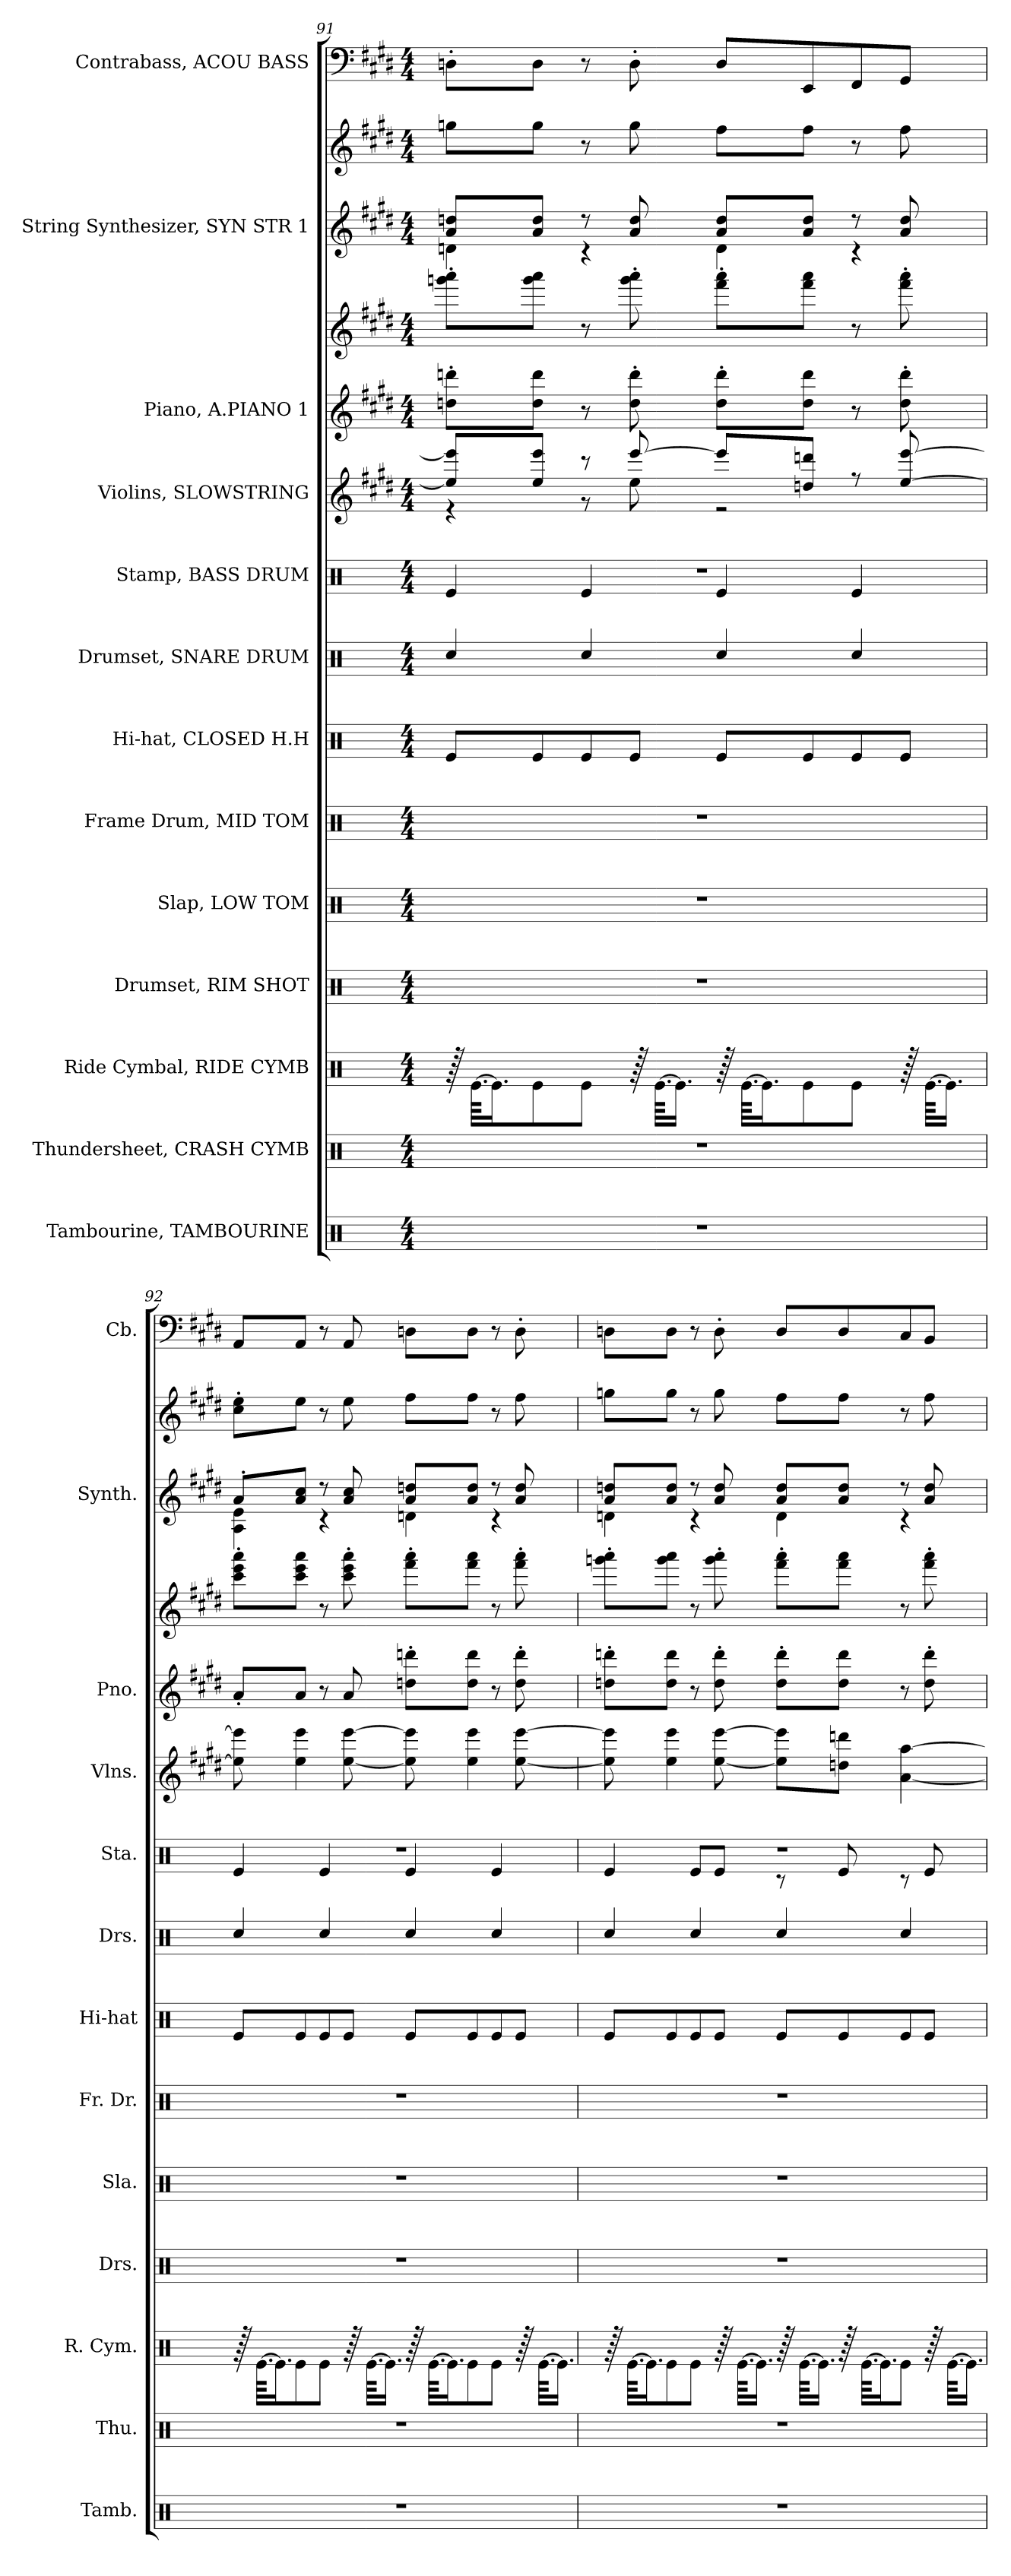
**kern	**kern	**kern	**kern	**kern	**kern	**kern	**kern	**kern	**kern	**kern	**kern	**kern	**kern	**kern
*part13	*part12	*part11	*part10	*part9	*part8	*part7	*part6	*part5	*part4	*part3	*part3	*part2	*part2	*part1
*staff15	*staff14	*staff13	*staff12	*staff11	*staff10	*staff9	*staff8	*staff7	*staff6	*staff5	*staff4	*staff3	*staff2	*staff1
*I"Tambourine, TAMBOURINE	*I"Thundersheet, CRASH CYMB	*I"Ride Cymbal, RIDE CYMB	*I"Drumset, RIM SHOT	*I"Slap, LOW TOM	*I"Frame Drum, MID TOM	*I"Hi-hat, CLOSED H.H	*I"Drumset, SNARE DRUM	*I"Stamp, BASS DRUM	*I"Violins, SLOWSTRING	*I"Piano, A.PIANO 1	*	*I"String Synthesizer, SYN STR 1	*	*I"Contrabass, ACOU BASS
*I'Tamb.	*I'Thu.	*I'R. Cym.	*I'Drs.	*I'Sla.	*I'Fr. Dr.	*I'Hi-hat	*I'Drs.	*I'Sta.	*I'Vlns.	*I'Pno.	*	*I'Synth.	*	*I'Cb.
!!LO:PB:g=z
*clefX	*clefX	*clefX	*clefX	*clefX	*clefX	*clefX	*clefX	*clefX	*clefG2	*clefG2	*clefG2	*clefG2	*clefG2	*clefF4
*	*	*	*	*	*	*	*	*	*	*	*	*	*	*ITrd7c12
*k[]	*k[]	*k[]	*k[]	*k[]	*k[]	*k[]	*k[]	*k[]	*k[f#c#g#d#]	*k[f#c#g#d#]	*k[f#c#g#d#]	*k[f#c#g#d#]	*k[f#c#g#d#]	*k[f#c#g#d#]
*M4/4	*M4/4	*M4/4	*M4/4	*M4/4	*M4/4	*M4/4	*M4/4	*M4/4	*M4/4	*M4/4	*M4/4	*M4/4	*M4/4	*M4/4
=91	=91	=91	=91	=91	=91	=91	=91	=91	=91	=91	=91	=91	=91	=91
*	*	*	*	*	*	*	*	*^	*^	*	*	*^	*	*
1r	1r	128r	1r	1r	1r	8Re/L	4Rcc/	1r	4Re/	8ee/] 8eee/]L	4r	8ddn\' 8dddn\'L	8gggn\' 8aaa\'L	8a/ 8ddn/L	4dn\	8ggn\L	8DDn'\L
.	.	[64.Re\KKLL	.	.	.	.	.	.	.	.	.	.	.	.	.	.	.
.	.	16.Re\J]	.	.	.	.	.	.	.	.	.	.	.	.	.	.	.
.	.	8Re\	.	.	.	8Re/	.	.	.	8ee/ 8eee/J	.	8dd\ 8ddd\J	8ggg\ 8aaa\J	8a/ 8dd/J	.	8gg\J	8DD\J
.	.	8Re\J	.	.	.	8Re/	4Rcc/	.	4Re/	8r	8r	8r	8r	8r	4r	8r	8r
.	.	128r	.	.	.	8Re/J	.	.	.	[8eee/	8ee\	8dd\' 8ddd\'	8ggg\' 8aaa\'	8a/ 8dd/	.	8gg\	8DD'\
.	.	[64.Re\KKLL	.	.	.	.	.	.	.	.	.	.	.	.	.	.	.
.	.	16.Re\JJ]	.	.	.	.	.	.	.	.	.	.	.	.	.	.	.
.	.	128r	.	.	.	8Re/L	4Rcc/	.	4Re/	8eee/L]	2r	8dd\' 8ddd\'L	8fff#\' 8aaa\'L	8a/ 8dd/L	4d\	8ff#\L	8DD/L
.	.	[64.Re\KKLL	.	.	.	.	.	.	.	.	.	.	.	.	.	.	.
.	.	16.Re\J]	.	.	.	.	.	.	.	.	.	.	.	.	.	.	.
.	.	8Re\	.	.	.	8Re/	.	.	.	8ddn/ 8dddn/J	.	8dd\ 8ddd\J	8fff#\ 8aaa\J	8a/ 8dd/J	.	8ff#\J	8EEE/
.	.	8Re\J	.	.	.	8Re/	4Rcc/	.	4Re/	8r	.	8r	8r	8r	4r	8r	8FFF#/
.	.	128r	.	.	.	8Re/J	.	.	.	[8ee/ [8eee/	.	8dd\' 8ddd\'	8fff#\' 8aaa\'	8a/ 8dd/	.	8ff#\	8GGG#/J
.	.	[64.Re\KKLL	.	.	.	.	.	.	.	.	.	.	.	.	.	.	.
.	.	16.Re\JJ]	.	.	.	.	.	.	.	.	.	.	.	.	.	.	.
*	*	*	*	*	*	*	*	*	*	*v	*v	*	*	*	*	*	*
!!LO:PB:g=z
=92	=92	=92	=92	=92	=92	=92	=92	=92	=92	=92	=92	=92	=92	=92	=92	=92
1r	1r	128r	1r	1r	1r	8Re/L	4Rcc/	1r	4Re/	8ee\] 8eee\]	8a'/L	8ccc#\' 8eee\' 8aaa\'L	8a'/L	4A\ 4e\	8cc#\' 8ee\'L	8AAA/L
.	.	[64.Re\KKLL	.	.	.	.	.	.	.	.	.	.	.	.	.	.
.	.	16.Re\J]	.	.	.	.	.	.	.	.	.	.	.	.	.	.
.	.	8Re\	.	.	.	8Re/	.	.	.	4ee\ 4eee\	8a/J	8ccc#\ 8eee\ 8aaa\J	8a/ 8cc#/J	.	8ee\J	8AAA/J
.	.	8Re\J	.	.	.	8Re/	4Rcc/	.	4Re/	.	8r	8r	8r	4r	8r	8r
.	.	128r	.	.	.	8Re/J	.	.	.	[8ee\ [8eee\	8a/	8ccc#\' 8eee\' 8aaa\'	8a/ 8cc#/	.	8ee\	8AAA/
.	.	[64.Re\KKLL	.	.	.	.	.	.	.	.	.	.	.	.	.	.
.	.	16.Re\JJ]	.	.	.	.	.	.	.	.	.	.	.	.	.	.
.	.	128r	.	.	.	8Re/L	4Rcc/	.	4Re/	8ee\] 8eee\]	8ddn\' 8dddn\'L	8fff#\' 8aaa\'L	8a/ 8ddn/L	4dn\	8ff#\L	8DDn\L
.	.	[64.Re\KKLL	.	.	.	.	.	.	.	.	.	.	.	.	.	.
.	.	16.Re\J]	.	.	.	.	.	.	.	.	.	.	.	.	.	.
.	.	8Re\	.	.	.	8Re/	.	.	.	4ee\ 4eee\	8dd\ 8ddd\J	8fff#\ 8aaa\J	8a/ 8dd/J	.	8ff#\J	8DD\J
.	.	8Re\J	.	.	.	8Re/	4Rcc/	.	4Re/	.	8r	8r	8r	4r	8r	8r
.	.	128r	.	.	.	8Re/J	.	.	.	[8ee\ [8eee\	8dd\' 8ddd\'	8fff#\' 8aaa\'	8a/ 8dd/	.	8ff#\	8DD'\
.	.	[64.Re\KKLL	.	.	.	.	.	.	.	.	.	.	.	.	.	.
.	.	16.Re\JJ]	.	.	.	.	.	.	.	.	.	.	.	.	.	.
!!LO:PB:g=z
=93	=93	=93	=93	=93	=93	=93	=93	=93	=93	=93	=93	=93	=93	=93	=93	=93
1r	1r	128r	1r	1r	1r	8Re/L	4Rcc/	1r	4Re/	8ee\] 8eee\]	8ddn\' 8dddn\'L	8gggn\' 8aaa\'L	8a/ 8ddn/L	4dn\	8ggn\L	8DDn\L
.	.	[64.Re\KKLL	.	.	.	.	.	.	.	.	.	.	.	.	.	.
.	.	16.Re\J]	.	.	.	.	.	.	.	.	.	.	.	.	.	.
.	.	8Re\	.	.	.	8Re/	.	.	.	4ee\ 4eee\	8dd\ 8ddd\J	8ggg\ 8aaa\J	8a/ 8dd/J	.	8gg\J	8DD\J
.	.	8Re\J	.	.	.	8Re/	4Rcc/	.	8Re/L	.	8r	8r	8r	4r	8r	8r
.	.	128r	.	.	.	8Re/J	.	.	8Re/J	[8ee\ [8eee\	8dd\' 8ddd\'	8ggg\' 8aaa\'	8a/ 8dd/	.	8gg\	8DD'\
.	.	[64.Re\KKLL	.	.	.	.	.	.	.	.	.	.	.	.	.	.
.	.	16.Re\JJ]	.	.	.	.	.	.	.	.	.	.	.	.	.	.
.	.	128r	.	.	.	8Re/L	4Rcc/	.	8r	8ee\] 8eee\]L	8dd\' 8ddd\'L	8fff#\' 8aaa\'L	8a/ 8dd/L	4d\	8ff#\L	8DD/L
.	.	[64.Re\KKLL	.	.	.	.	.	.	.	.	.	.	.	.	.	.
.	.	16.Re\JJ]	.	.	.	.	.	.	.	.	.	.	.	.	.	.
.	.	128r	.	.	.	8Re/	.	.	8Re/	8ddn\ 8dddn\J	8dd\ 8ddd\J	8fff#\ 8aaa\J	8a/ 8dd/J	.	8ff#\J	8DD/
.	.	[64.Re\KKLL	.	.	.	.	.	.	.	.	.	.	.	.	.	.
.	.	16.Re\J]	.	.	.	.	.	.	.	.	.	.	.	.	.	.
.	.	8Re\J	.	.	.	8Re/	4Rcc/	.	8r	[4a\ [4aa\	8r	8r	8r	4r	8r	8CC#/
.	.	128r	.	.	.	8Re/J	.	.	8Re/	.	8dd\' 8ddd\'	8fff#\' 8aaa\'	8a/ 8dd/	.	8ff#\	8BBB/J
.	.	[64.Re\KKLL	.	.	.	.	.	.	.	.	.	.	.	.	.	.
.	.	16.Re\JJ]	.	.	.	.	.	.	.	.	.	.	.	.	.	.
*	*	*	*	*	*	*	*	*v	*v	*	*	*	*v	*v	*	*
=	=	=	=	=	=	=	=	=	=	=	=	=	=	=
*-	*-	*-	*-	*-	*-	*-	*-	*-	*-	*-	*-	*-	*-	*-
